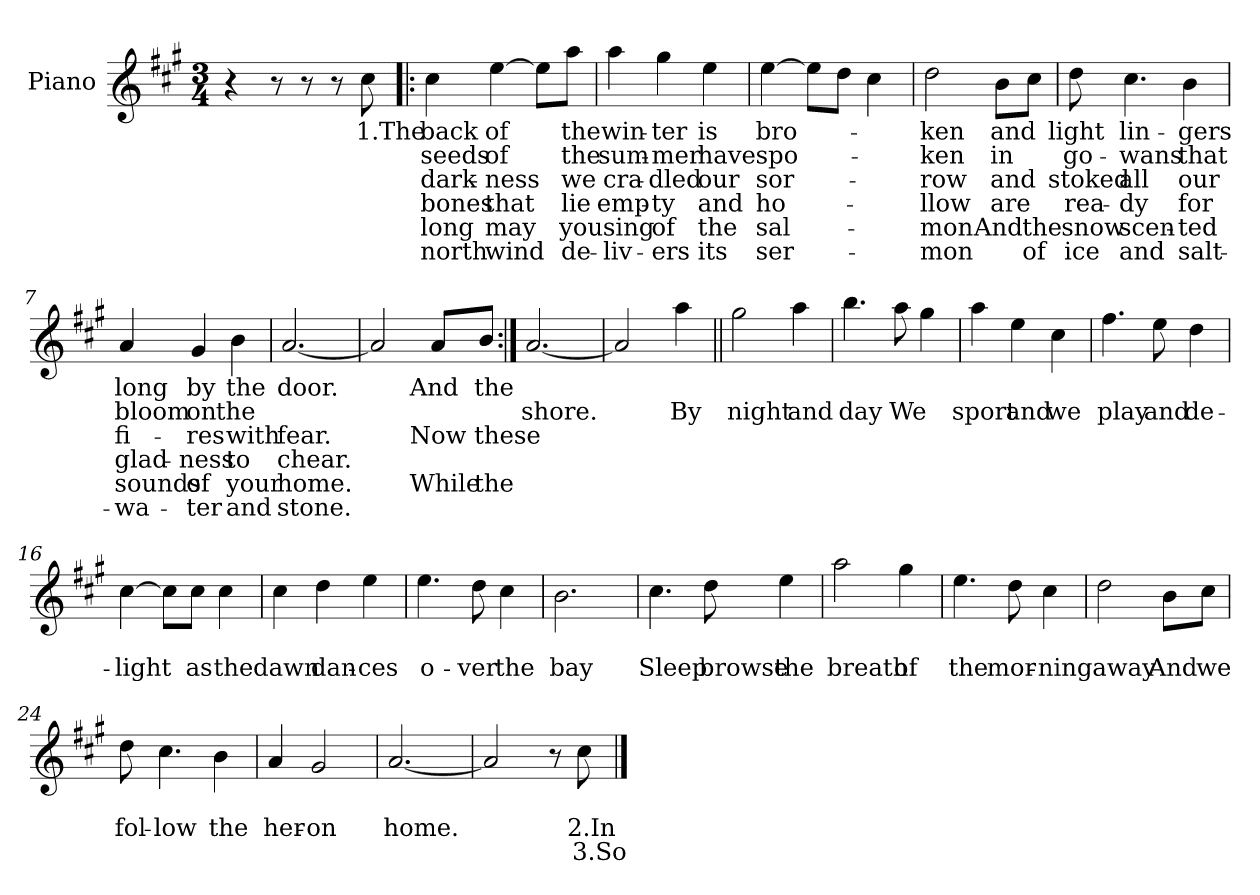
**kern	**text	**text	**text	**text	**text	**text
*part1	*part1	*part1	*part1	*part1	*part1	*part1
*staff1	*staff1	*staff1	*staff1	*staff1	*staff1	*staff1
*I"Piano	*	*	*	*	*	*
*I'Pno.	*	*	*	*	*	*
*clefG2	*	*	*	*	*	*
*k[f#c#g#]	*	*	*	*	*	*
*M3/4	*	*	*	*	*	*
=1	=1	=1	=1	=1	=1	=1
4r	.	.	.	.	.	.
8r	.	.	.	.	.	.
8r	.	.	.	.	.	.
8r	.	.	.	.	.	.
!	!LO:LY:b	!	!	!	!	!
8cc#\	1.The	.	.	.	.	.
=2!|:	=2!|:	=2!|:	=2!|:	=2!|:	=2!|:	=2!|:
!	!LO:LY:b	!LO:LY:b	!LO:LY:b	!LO:LY:b	!LO:LY:b	!LO:LY:b
4cc#\	back	seeds	dark-	bones	long	north
!	!LO:LY:b	!LO:LY:b	!LO:LY:b	!LO:LY:b	!LO:LY:b	!LO:LY:b
[4ee\	of	of	-ness	that	may	wind
8ee\L]	.	.	.	.	.	.
!	!LO:LY:b	!LO:LY:b	!LO:LY:b	!LO:LY:b	!LO:LY:b	!LO:LY:b
8aa\J	the	the	we	lie	you	de-
=3	=3	=3	=3	=3	=3	=3
!	!LO:LY:b	!LO:LY:b	!LO:LY:b	!LO:LY:b	!LO:LY:b	!LO:LY:b
4aa\	win-	sum-	cra-	emp-	sing	-liv-
!	!LO:LY:b	!LO:LY:b	!LO:LY:b	!LO:LY:b	!LO:LY:b	!LO:LY:b
4gg#\	-ter	-mer	-dled	-ty	of	-ers
!	!LO:LY:b	!LO:LY:b	!LO:LY:b	!LO:LY:b	!LO:LY:b	!LO:LY:b
4ee\	is	have	our	and	the	its
=4	=4	=4	=4	=4	=4	=4
!	!LO:LY:b	!LO:LY:b	!LO:LY:b	!LO:LY:b	!LO:LY:b	!LO:LY:b
[4ee\	bro-	spo-	sor-	ho-	sal-	ser-
8ee\L]	.	.	.	.	.	.
8dd\J	.	.	.	.	.	.
4cc#\	.	.	.	.	.	.
=5	=5	=5	=5	=5	=5	=5
!	!LO:LY:b	!LO:LY:b	!LO:LY:b	!LO:LY:b	!LO:LY:b	!LO:LY:b
2dd\	-ken	-ken	-row	-llow	-mon	-mon
!	!LO:LY:b	!LO:LY:b	!LO:LY:b	!LO:LY:b	!LO:LY:b	!
8b\L	and	in	and	are	And	.
!	!	!	!	!	!LO:LY:b	!LO:LY:b
8cc#\J	.	.	.	.	the	of
!!LO:LB:g=z
=6	=6	=6	=6	=6	=6	=6
!	!LO:LY:b	!LO:LY:b	!LO:LY:b	!LO:LY:b	!LO:LY:b	!LO:LY:b
8dd\	light	go-	stoked	rea-	snow	ice
!	!LO:LY:b	!LO:LY:b	!LO:LY:b	!LO:LY:b	!LO:LY:b	!LO:LY:b
4.cc#\	lin-	-wans	all	-dy	scen-	and
!	!LO:LY:b	!LO:LY:b	!LO:LY:b	!LO:LY:b	!LO:LY:b	!LO:LY:b
4b\	-gers	that	our	for	-ted	salt-
=7	=7	=7	=7	=7	=7	=7
!	!LO:LY:b	!LO:LY:b	!LO:LY:b	!LO:LY:b	!LO:LY:b	!LO:LY:b
4a/	long	bloom	fi-	glad-	sounds	-wa-
!	!LO:LY:b	!LO:LY:b	!LO:LY:b	!LO:LY:b	!LO:LY:b	!LO:LY:b
4g#/	by	on	-res	-ness	of	-ter
!	!LO:LY:b	!LO:LY:b	!LO:LY:b	!LO:LY:b	!LO:LY:b	!LO:LY:b
4b\	the	the	with	to	your	and
=8	=8	=8	=8	=8	=8	=8
!	!LO:LY:b	!	!LO:LY:b	!LO:LY:b	!LO:LY:b	!LO:LY:b
[2.a/	door.	.	fear.	chear.	home.	stone.
=9	=9	=9	=9	=9	=9	=9
2a/]	.	.	.	.	.	.
!	!LO:LY:b	!	!LO:LY:b	!	!LO:LY:b	!
8a/L	And	.	Now	.	While	.
!	!LO:LY:b	!	!LO:LY:b	!	!LO:LY:b	!
8b/J	the	.	these	.	the	.
=10:|!	=10:|!	=10:|!	=10:|!	=10:|!	=10:|!	=10:|!
!	!	!LO:LY:b	!	!	!	!
[2.a/	.	shore.	.	.	.	.
=11	=11	=11	=11	=11	=11	=11
2a/]	.	.	.	.	.	.
!	!	!LO:LY:b	!	!	!	!
4aa\	.	By	.	.	.	.
!!LO:LB:g=z
=12||	=12||	=12||	=12||	=12||	=12||	=12||
!	!	!LO:LY:b	!	!	!	!
2gg#\	.	night	.	.	.	.
!	!	!LO:LY:b	!	!	!	!
4aa\	.	and	.	.	.	.
=13	=13	=13	=13	=13	=13	=13
!	!	!LO:LY:b	!	!	!	!
4.bb\	.	day	.	.	.	.
!	!	!LO:LY:b	!	!	!	!
8aa\	.	We	.	.	.	.
4gg#\	.	.	.	.	.	.
=14	=14	=14	=14	=14	=14	=14
!	!	!LO:LY:b	!	!	!	!
4aa\	.	sport	.	.	.	.
!	!	!LO:LY:b	!	!	!	!
4ee\	.	and	.	.	.	.
!	!	!LO:LY:b	!	!	!	!
4cc#\	.	we	.	.	.	.
=15	=15	=15	=15	=15	=15	=15
!	!	!LO:LY:b	!	!	!	!
4.ff#\	.	play	.	.	.	.
!	!	!LO:LY:b	!	!	!	!
8ee\	.	and	.	.	.	.
!	!	!LO:LY:b	!	!	!	!
4dd\	.	de-	.	.	.	.
=16	=16	=16	=16	=16	=16	=16
!	!	!LO:LY:b	!	!	!	!
[4cc#\	.	-light	.	.	.	.
8cc#\L]	.	.	.	.	.	.
!	!	!LO:LY:b	!	!	!	!
8cc#\J	.	as	.	.	.	.
!	!	!LO:LY:b	!	!	!	!
4cc#\	.	the	.	.	.	.
=17	=17	=17	=17	=17	=17	=17
!	!	!LO:LY:b	!	!	!	!
4cc#\	.	dawn	.	.	.	.
!	!	!LO:LY:b	!	!	!	!
4dd\	.	dan-	.	.	.	.
!	!	!LO:LY:b	!	!	!	!
4ee\	.	-ces	.	.	.	.
!!LO:LB:g=z
=18	=18	=18	=18	=18	=18	=18
!	!	!LO:LY:b	!	!	!	!
4.ee\	.	o-	.	.	.	.
!	!	!LO:LY:b	!	!	!	!
8dd\	.	-ver	.	.	.	.
!	!	!LO:LY:b	!	!	!	!
4cc#\	.	the	.	.	.	.
=19	=19	=19	=19	=19	=19	=19
!	!	!LO:LY:b	!	!	!	!
2.b\	.	bay	.	.	.	.
=20	=20	=20	=20	=20	=20	=20
!	!	!LO:LY:b	!	!	!	!
4.cc#\	.	Sleep	.	.	.	.
!	!	!LO:LY:b	!	!	!	!
8dd\	.	browse	.	.	.	.
!	!	!LO:LY:b	!	!	!	!
4ee\	.	the	.	.	.	.
=21	=21	=21	=21	=21	=21	=21
!	!	!LO:LY:b	!	!	!	!
2aa\	.	breath	.	.	.	.
!	!	!LO:LY:b	!	!	!	!
4gg#\	.	of	.	.	.	.
=22	=22	=22	=22	=22	=22	=22
!	!	!LO:LY:b	!	!	!	!
4.ee\	.	the	.	.	.	.
!	!	!LO:LY:b	!	!	!	!
8dd\	.	mor-	.	.	.	.
!	!	!LO:LY:b	!	!	!	!
4cc#\	.	-ning	.	.	.	.
=23	=23	=23	=23	=23	=23	=23
!	!	!LO:LY:b	!	!	!	!
2dd\	.	away	.	.	.	.
!	!	!LO:LY:b	!	!	!	!
8b\L	.	And	.	.	.	.
!	!	!LO:LY:b	!	!	!	!
8cc#\J	.	we	.	.	.	.
=24	=24	=24	=24	=24	=24	=24
!	!	!LO:LY:b	!	!	!	!
8dd\	.	fol-	.	.	.	.
!	!	!LO:LY:b	!	!	!	!
4.cc#\	.	-low	.	.	.	.
!	!	!LO:LY:b	!	!	!	!
4b\	.	the	.	.	.	.
!!LO:LB:g=z
=25	=25	=25	=25	=25	=25	=25
!	!	!LO:LY:b	!	!	!	!
4a/	.	her-	.	.	.	.
!	!	!LO:LY:b	!	!	!	!
2g#/	.	-on	.	.	.	.
=26	=26	=26	=26	=26	=26	=26
!	!	!LO:LY:b	!	!	!	!
[2.a/	.	home.	.	.	.	.
=27	=27	=27	=27	=27	=27	=27
2a/]	.	.	.	.	.	.
8r	.	.	.	.	.	.
!	!	!LO:LY:b	!LO:LY:b	!	!	!
8cc#\	.	2.In	3.So	.	.	.
==	==	==	==	==	==	==
*-	*-	*-	*-	*-	*-	*-
